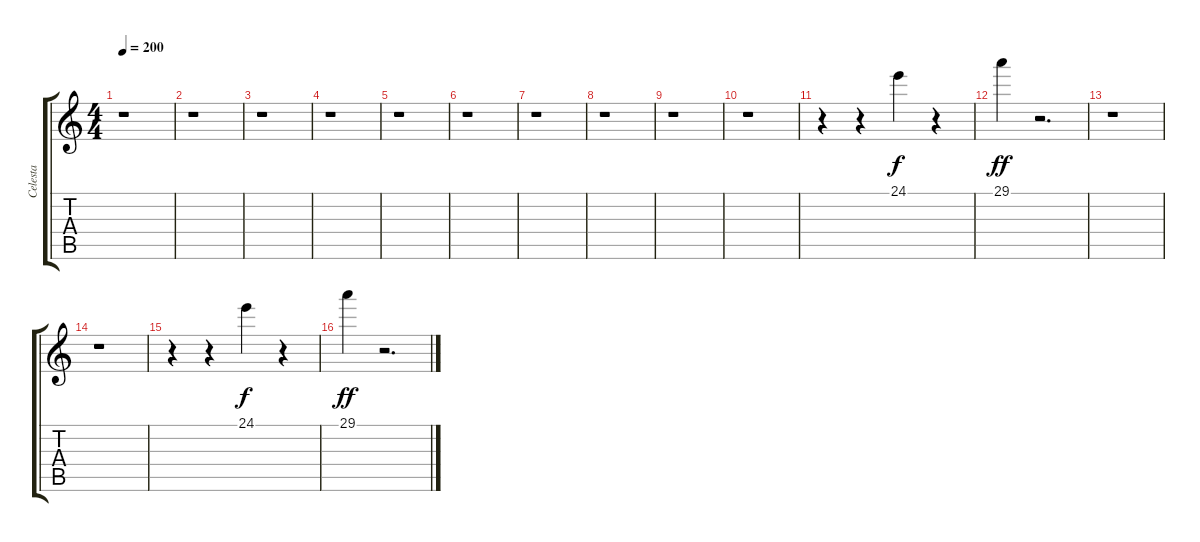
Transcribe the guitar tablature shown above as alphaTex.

\track ("Celesta" "Celesta") {instrument celesta}
\staff {score tabs}
\tuning (E4 B3 G3 D3 A2 E2) {hide}
\ts (4 4)
\tempo 200
\clef g2
\ks c
r.1{dy f} |
r.1 |
r.1 |
r.1 |
r.1 |
r.1 |
r.1 |
r.1 |
r.1 |
r.1 |
r.4 r.4 24.1.4 r.4 |
29.1.4{dy ff} r.2{d} |
r.1 |
r.1 |
r.4 r.4 24.1.4{dy f} r.4 |
29.1.4{dy ff} r.2{d}
